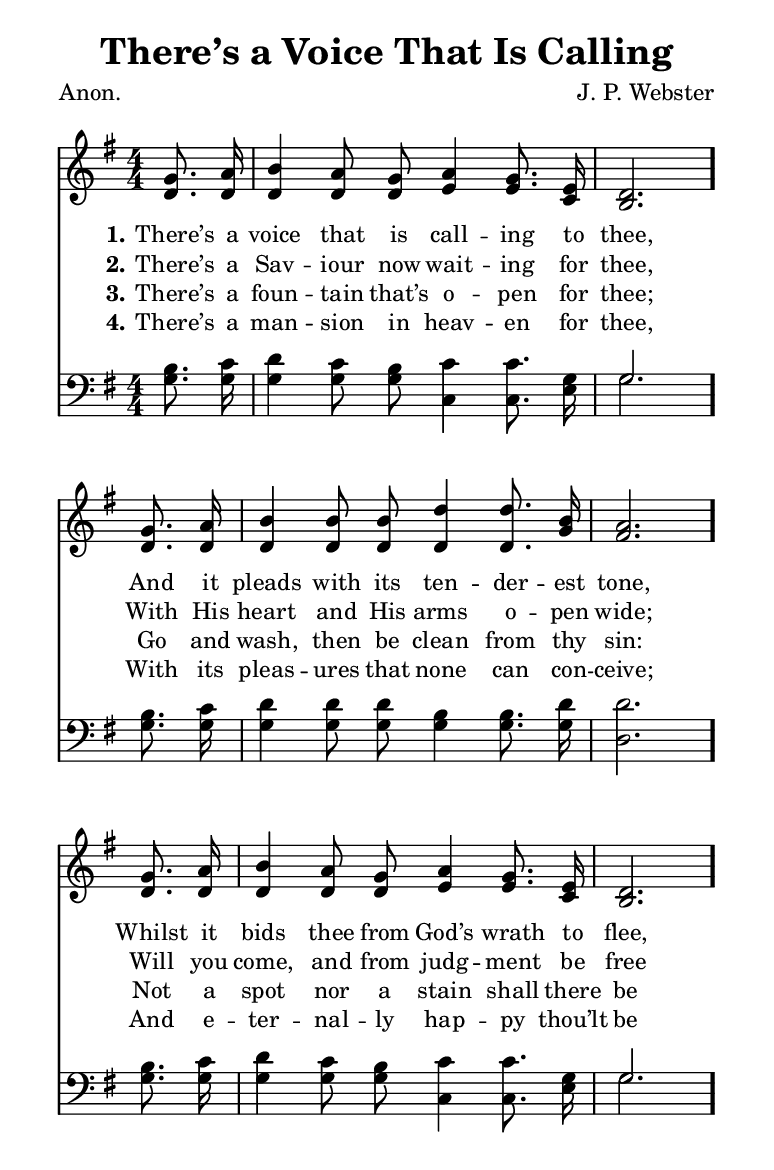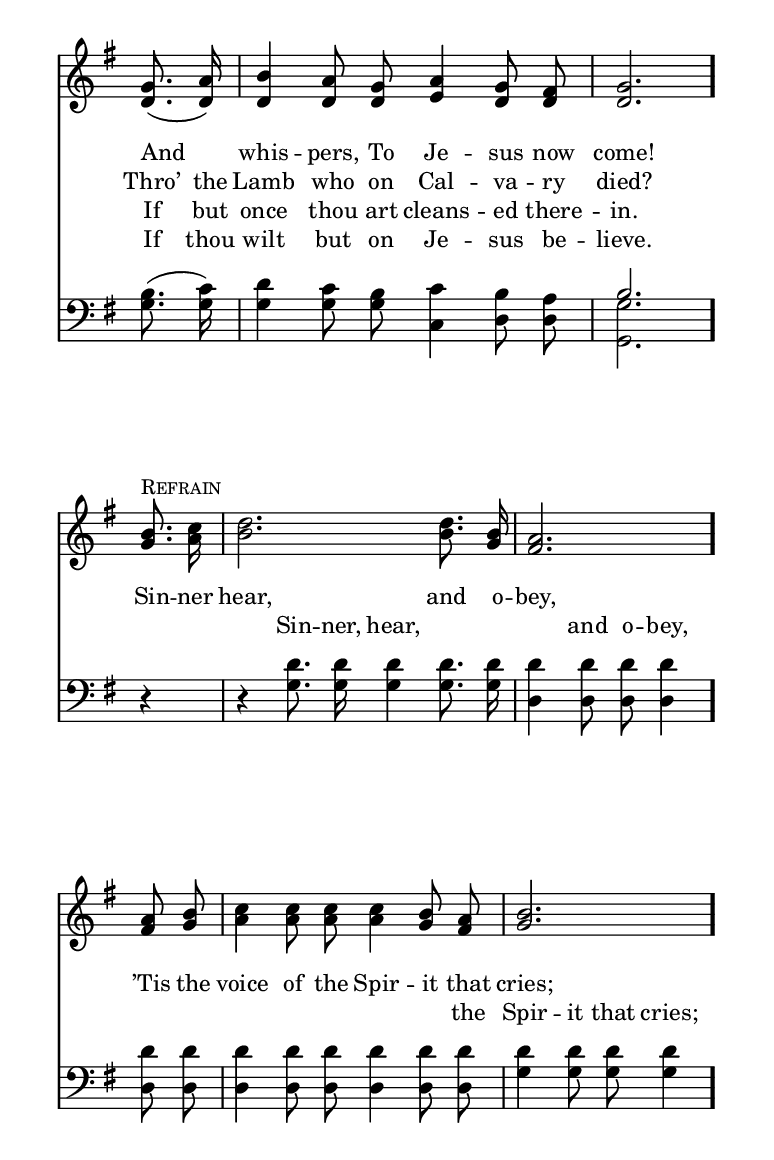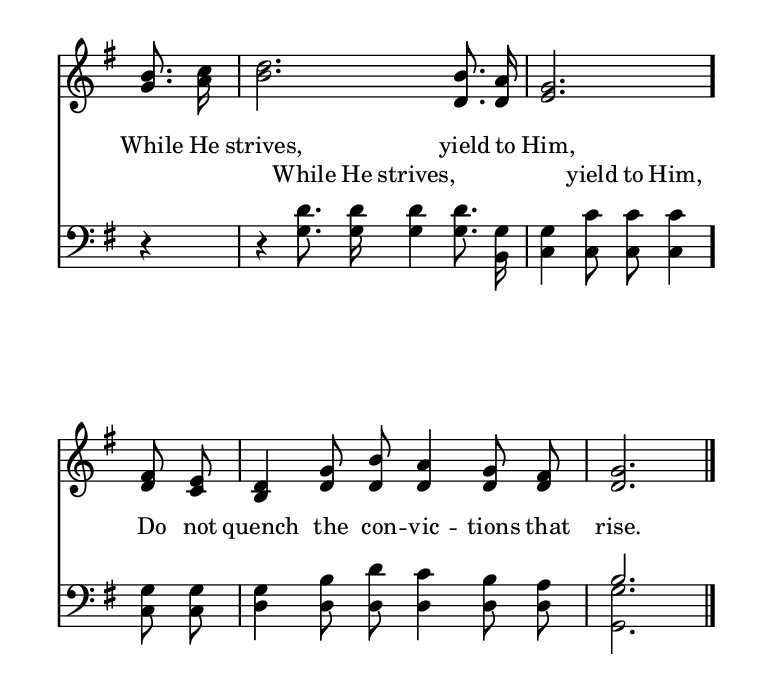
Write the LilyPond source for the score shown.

\include "common/global.ily"
\paper {
  \include "common/paper.ily"
  ragged-last-bottom = ##t
  system-count = #(cond (is-eogsized 6) (#t #f))
  systems-per-page = #(cond (is-eogsized 4) (#t #f))
}

\header{
  hymnnumber = "126"
  title = "There’s a Voice That Is Calling"
  tunename = "Sweet Bye and Bye"
  meter = ""
  poet = "Anon."
  composer = "J. P. Webster"
  %copyright = ""
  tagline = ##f
}

% for fermata in MIDI
ta = { \tempo 4=80 }
tb = { \tempo 4=40 }

patternAA = { c8.  c16  | c4 c8 c8 c4 c8. c16 c2. }
patternAB = { c8.( c16) | c4 c8 c8 c4 c8  c8  c2. }

patternBA = { c8. c16 | c2. c8. c16 c2. }
patternBB = { c8 c8 | c4 c8 c8 c4 c8 c8 | c2. }

patternCA = { c4 | c4 c8. c16 c4 c8. c16 | c4 c8 c8 c4 }
patternCB = { c8 c8 | c4 c8 c8 c4 c8 c8 | c4 c8 c8 c4 }

global = {
  \include "common/overrides.ily"
  \override Staff.TimeSignature.style = #'numbered
  \time 4/4
  \override Score.MetronomeMark.transparent = ##t % hide all fermata changes too
  \ta
  \key g \major
  \partial 4
  \autoBeamOff
}

notesSoprano = {
\global
\relative c'' {

  \changePitch \patternAA { g a | b a g a g e | d }
  \changePitch \patternAA { g a | b b b d d b | a }
  \changePitch \patternAA { g a | b a g a g e | d }
  \changePitch \patternAB { g a | b a g a g fis | g }

  << s^\markup { \small \caps "Refrain" }
  \changePitch \patternBA { b c | d d b a } >>
  \changePitch \patternBB { a b | c c c c b a | b }
  \changePitch \patternBA { b c | d b a g }
  \changePitch \patternBB { fis e | d g b a g fis | g }

  \bar "|."

}
}

notesAlto = {
\global
\relative e' {

  \changePitch \patternAA { d d | d d d e e c | b }
  \changePitch \patternAA { d d | d d d d d g | fis }
  \changePitch \patternAA { d d | d d d e e c | b }
  \changePitch \patternAB { d d | d d d e d d | d }

  \changePitch \patternBA { g a | b b g | fis }
  \changePitch \patternBB { fis g | a a a a g fis | g }
  \changePitch \patternBA { g a | b d, d | e }
  \changePitch \patternBB { d c | b d d d d d | d }

}
}

notesTenor = {
\global
\relative a {

  \changePitch \patternAA { b c | d c b c c g | g }
  \changePitch \patternAA { b c | d d d b b d | d }
  \changePitch \patternAA { b c | d c b c c g | g }
  \changePitch \patternAB { b c | d c b c b a | b}

  \changePitch \patternCA { r | r d d d d d | d d d d }
  \changePitch \patternCB { d d | d d d d d d | d d d d }
  \changePitch \patternCA { r | r d d d d g, | g c c c }
  \changePitch \patternBB { g g | g b d c b a | b }

}
}

notesBass = {
\global
\relative f {

  \changePitch \patternAA { g g | g g g c, c e | g }
  \changePitch \patternAA { g g | g g g g g g | d }
  \changePitch \patternAA { g g | g g g c, c e | g }
  \changePitch \patternAB { g g | g g g c, d d | <g g,> }

  \changePitch \patternCA { r | r g g g g g | d d d d }
  \changePitch \patternCB { d d | d d d d d d | g g g g }
  \changePitch \patternCA { r | r g g g g b, | c c c c }
  \changePitch \patternBB { c c | d d d d d d | <g g,> }

}
}

Refrain = \lyricmode {

Sin -- ner hear, and o -- bey, \bar "."
’Tis the voice of the Spir -- it that cries; \bar "."
While He strives, yield to Him, \bar "."
Do not quench the con -- vic -- tions that rise. \bar "."

}

wordsA = \lyricmode {
\set stanza = "1."

There’s a voice that is call -- ing to thee, \bar "."
And it pleads with its ten -- der -- est tone, \bar "."
Whilst it bids thee from God’s wrath to flee, \bar "."
And whis -- pers, To Je -- sus now come! \bar "."

}

wordsB = \lyricmode {
\set stanza = "2."

There’s a Sav -- iour now wait -- ing for thee,
With His heart and His arms o -- pen wide;
Will you come, and from judg -- ment be free
{ \mon } Thro’ the { \moff } Lamb who on Cal -- va -- ry died?

\Refrain

}

wordsC = \lyricmode {
\set stanza = "3."

There’s a foun -- tain that’s o -- pen for thee;
Go and wash, then be clean from thy sin:
Not a spot nor a stain shall there be
{ \mon } If but { \moff } once thou art cleans -- ed there -- in.

}

wordsD = \lyricmode {
\set stanza = "4."

There’s a man -- sion in heav -- en for thee,
With its pleas -- ures that none can con -- ceive;
And e -- ter -- nal -- ly hap -- py thou’lt be
{ \mon } If thou { \moff } wilt but on Je -- sus be -- lieve.

}

underWords = \lyricmode {

{ \repeat unfold 36 { \skip 4 } }
Sin -- ner, hear, { \repeat unfold 3 { \skip 4 } } and o -- bey,
{ \repeat unfold 7 { \skip 4 } }
the Spir -- it that cries;
While He strives, { \repeat unfold 3 { \skip 4 } } yield to Him,

}

\score {
  \context ChoirStaff <<
    \context Staff = upper <<
      \set Staff.autoBeaming = ##f
      \set ChoirStaff.systemStartDelimiter = #'SystemStartBar
      \set ChoirStaff.printPartCombineTexts = ##f
      \partcombine #'(2 . 9) \notesSoprano \notesAlto
      \context NullVoice = sopranos { \voiceOne << \notesSoprano >> }
      \context NullVoice = altos { \voiceTwo << \notesAlto >> }
      \context Lyrics = one   \lyricsto sopranos \wordsA
      \context Lyrics = two   \lyricsto sopranos \wordsB
      \context Lyrics = three \lyricsto sopranos \wordsC
      \context Lyrics = four  \lyricsto sopranos \wordsD
    >>
    \context Staff = men <<
      \set Staff.autoBeaming = ##f
      \clef bass
      \set ChoirStaff.printPartCombineTexts = ##f
      \partcombine #'(2 . 9) \notesTenor \notesBass
      \context NullVoice = tenors { \voiceOne << \notesTenor >> }
      \context NullVoice = basses { \voiceTwo << \notesBass >> }
    >>
    \context Lyrics = three \lyricsto tenors \underWords
  >>
  \layout {
    \include "common/layout.ily"
  }
  \midi{
    \include "common/midi.ily"
  }
}

\version "2.19.49"  % necessary for upgrading to future LilyPond versions.

% vi:set et ts=2 sw=2 ai nocindent syntax=lilypond:
